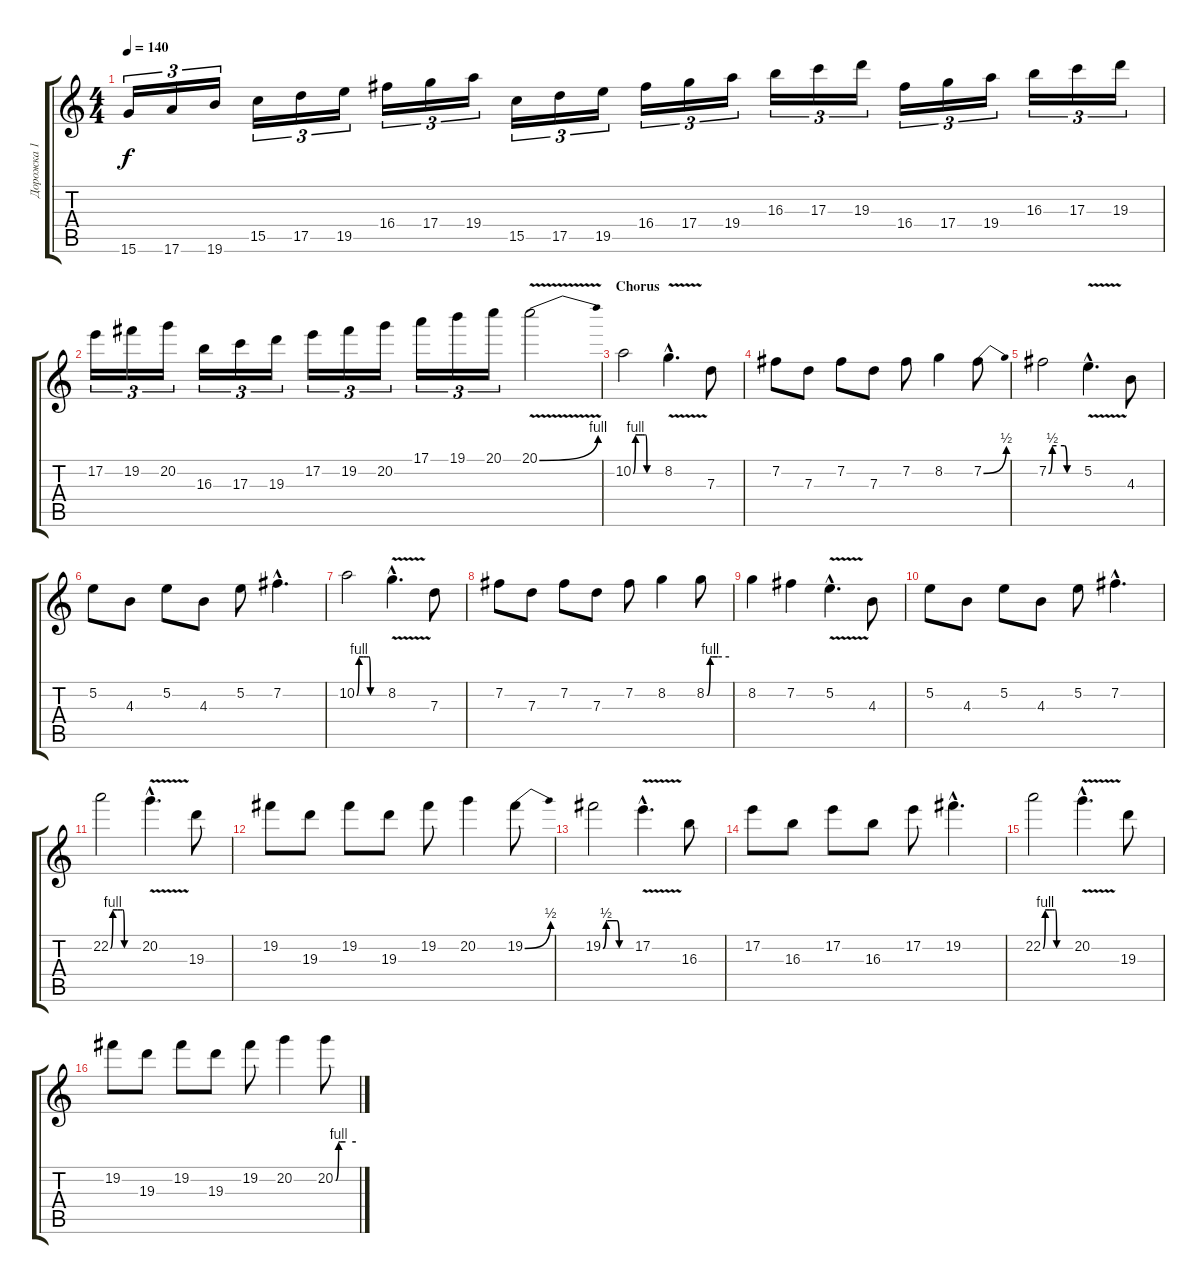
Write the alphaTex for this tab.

\track ("Дорожка 1" "Дорожка 1") {instrument distortionguitar}
\staff {score tabs}
\tuning (E4 B3 G3 D3 A2 E2) {hide}
\ts (4 4)
\tempo 140
\clef g2
\ks c
15.6.16{tu (3 2) dy f} 17.6.16{tu (3 2)} 19.6.16{tu (3 2)} 15.5.16{tu (3 2)} 17.5.16{tu (3 2)} 19.5.16{tu (3 2)} 16.4.16{tu (3 2)} 17.4.16{tu (3 2)} 19.4.16{tu (3 2)} 15.5.16{tu (3 2)} 17.5.16{tu (3 2)} 19.5.16{tu (3 2)} 16.4.16{tu (3 2)} 17.4.16{tu (3 2)} 19.4.16{tu (3 2)} 16.3.16{tu (3 2)} 17.3.16{tu (3 2)} 19.3.16{tu (3 2)} 16.4.16{tu (3 2)} 17.4.16{tu (3 2)} 19.4.16{tu (3 2)} 16.3.16{tu (3 2)} 17.3.16{tu (3 2)} 19.3.16{tu (3 2)} |
17.2.16{tu (3 2)} 19.2.16{tu (3 2)} 20.2.16{tu (3 2)} 16.3.16{tu (3 2)} 17.3.16{tu (3 2)} 19.3.16{tu (3 2)} 17.2.16{tu (3 2)} 19.2.16{tu (3 2)} 20.2.16{tu (3 2)} 17.1.16{tu (3 2)} 19.1.16{tu (3 2)} 20.1.16{tu (3 2)} 20.1{be (bend 0 0 60 4) v}.2 |
\section ("" "Chorus")
10.2{be (custom 0 0 5 4 15 4 21 4 25 4 27 4 30 0 45 0 60 0)}.2 8.2{v hac}.4{d} 7.3.8 |
7.2.8 7.3.8 7.2.8 7.3.8 7.2.8 8.2.4 7.2{be (bend 0 0 60 2)}.8 |
7.2{be (custom 0 0 7 2 10 2 15 2 30 2 35 0 40 0 45 0 60 0)}.2 5.2{v hac}.4{d} 4.3.8 |
5.2.8 4.3.8 5.2.8 4.3.8 5.2.8 7.2{hac}.4{d} |
10.2{be (custom 0 0 5 4 15 4 21 4 25 4 27 4 30 0 45 0 60 0)}.2 8.2{v hac}.4{d} 7.3.8 |
7.2.8 7.3.8 7.2.8 7.3.8 7.2.8 8.2.4 8.2{be (custom 0 0 2 0 10 4 16 4 30 4 60 4)}.8 |
8.2.4 7.2.4 5.2{v hac}.4{d} 4.3.8 |
5.2.8 4.3.8 5.2.8 4.3.8 5.2.8 7.2{hac}.4{d} |
22.2{be (custom 0 0 5 4 15 4 21 4 25 4 27 4 30 0 45 0 60 0)}.2 20.2{v hac}.4{d} 19.3.8 |
19.2.8 19.3.8 19.2.8 19.3.8 19.2.8 20.2.4 19.2{be (bend 0 0 60 2)}.8 |
19.2{be (custom 0 0 7 2 10 2 15 2 30 2 35 0 40 0 45 0 60 0)}.2 17.2{v hac}.4{d} 16.3.8 |
17.2.8 16.3.8 17.2.8 16.3.8 17.2.8 19.2{hac}.4{d} |
22.2{be (custom 0 0 5 4 15 4 21 4 25 4 27 4 30 0 45 0 60 0)}.2 20.2{v hac}.4{d} 19.3.8 |
19.2.8 19.3.8 19.2.8 19.3.8 19.2.8 20.2.4 20.2{be (custom 0 0 2 0 10 4 16 4 30 4 60 4)}.8
